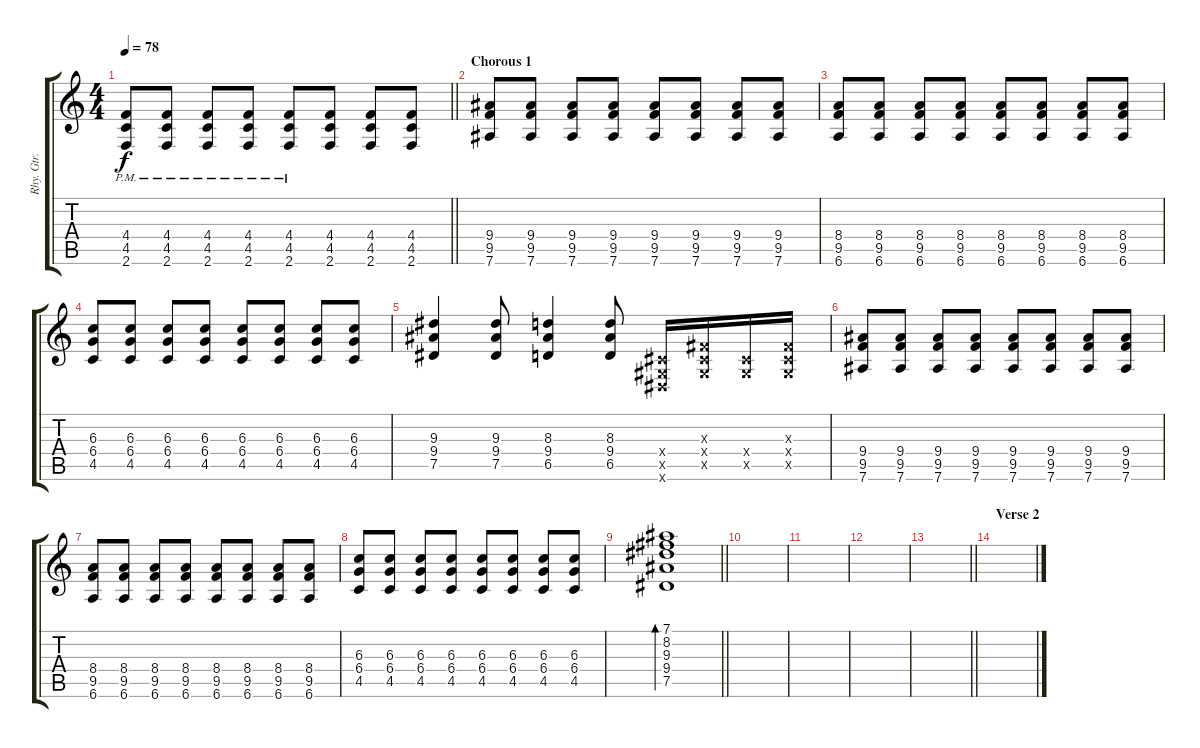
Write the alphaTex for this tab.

\track ("Rhy. Gtr. 1" "Rhy. Gtr. ") {instrument distortionguitar}
\staff {score tabs}
\tuning (Eb4 Bb3 Gb3 Db3 Ab2 Eb2) {hide}
\ts (4 4)
\tempo 78
\clef g2
\barLineRight lightlight
\ks c
(4.4{pm} 4.5{pm} 2.6{pm}).8{dy f} (4.4{pm} 4.5{pm} 2.6{pm}).8 (4.4{pm} 4.5{pm} 2.6).8 (4.4{pm} 4.5{pm} 2.6).8 (4.4{pm} 4.5 2.6).8 (4.4 4.5 2.6).8 (4.4 4.5 2.6).8 (4.4 4.5 2.6).8 |
\section ("" "Chorous 1")
(9.4 9.5 7.6).8 (9.4 9.5 7.6).8 (9.4 9.5 7.6).8 (9.4 9.5 7.6).8 (9.4 9.5 7.6).8 (9.4 9.5 7.6).8 (9.4 9.5 7.6).8 (9.4 9.5 7.6).8 |
(8.4 9.5 6.6).8 (8.4 9.5 6.6).8 (8.4 9.5 6.6).8 (8.4 9.5 6.6).8 (8.4 9.5 6.6).8 (8.4 9.5 6.6).8 (8.4 9.5 6.6).8 (8.4 9.5 6.6).8 |
(6.3 6.4 4.5).8 (6.3 6.4 4.5).8 (6.3 6.4 4.5).8 (6.3 6.4 4.5).8 (6.3 6.4 4.5).8 (6.3 6.4 4.5).8 (6.3 6.4 4.5).8 (6.3 6.4 4.5).8 |
(9.3 9.4 7.5).4 (9.3 9.4 7.5).8 (8.3 9.4 6.5).4 (8.3 9.4 6.5).8 (0.4{x} 0.5{x} 0.6{x}).16 (0.3{x} 0.4{x} 0.5{x}).16 (0.4{x} 0.5{x}).16 (0.3{x} 0.4{x} 0.5{x}).16 |
(9.4 9.5 7.6).8 (9.4 9.5 7.6).8 (9.4 9.5 7.6).8 (9.4 9.5 7.6).8 (9.4 9.5 7.6).8 (9.4 9.5 7.6).8 (9.4 9.5 7.6).8 (9.4 9.5 7.6).8 |
(8.4 9.5 6.6).8 (8.4 9.5 6.6).8 (8.4 9.5 6.6).8 (8.4 9.5 6.6).8 (8.4 9.5 6.6).8 (8.4 9.5 6.6).8 (8.4 9.5 6.6).8 (8.4 9.5 6.6).8 |
(6.3 6.4 4.5).8 (6.3 6.4 4.5).8 (6.3 6.4 4.5).8 (6.3 6.4 4.5).8 (6.3 6.4 4.5).8 (6.3 6.4 4.5).8 (6.3 6.4 4.5).8 (6.3 6.4 4.5).8 |
\barLineRight lightlight
(7.1 8.2 9.3 9.4 7.5).1{bd 120} |
\section ("" "")
|
|
|
\barLineRight lightlight
|
\section ("" "Verse 2")
